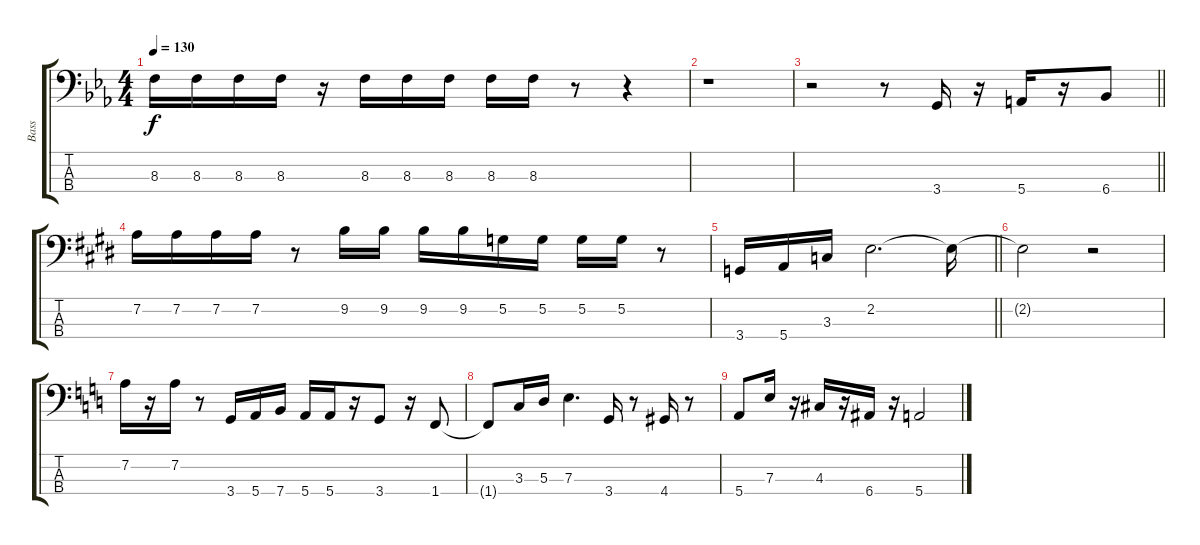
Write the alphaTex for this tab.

\track ("Bass" "Bass") {instrument electricbasspick}
\staff {score tabs}
\tuning (G2 D2 A1 E1) {hide}
\ts (4 4)
\tempo 130
\clef f4
\ks eb
8.3.16{dy f} 8.3.16 8.3.16 8.3.16 r.16 8.3.16 8.3.16 8.3.16 8.3.16 8.3.16 r.8 r.4 |
r.1 |
\barLineRight lightlight
r.2 r.8 3.4.16 r.16 5.4.16 r.16 6.4.8 |
\ks e
7.2.16 7.2.16 7.2.16 7.2.16 r.8 9.2.16 9.2.16 9.2.16 9.2.16 5.2.16 5.2.16 5.2.16 5.2.16 r.8 |
\barLineRight lightlight
\ks c#minor
3.4.16 5.4.16 3.3.16 2.2.2{d} 2.2{t}.16 |
\ks e
2.2{t}.2 r.2 |
\ks c
7.2.16 r.16 7.2.16 r.8 3.4.16 5.4.16 7.4.16 5.4.16 5.4.16 r.16 3.4.8 r.16 1.4.8 |
1.4{t}.8 3.3.16 5.3.16 7.3.4{d} 3.4.16 r.8 4.4.16 r.8 |
5.4.8 7.3.16 r.16 4.3.16 r.16 6.4.16 r.16 5.4.2
